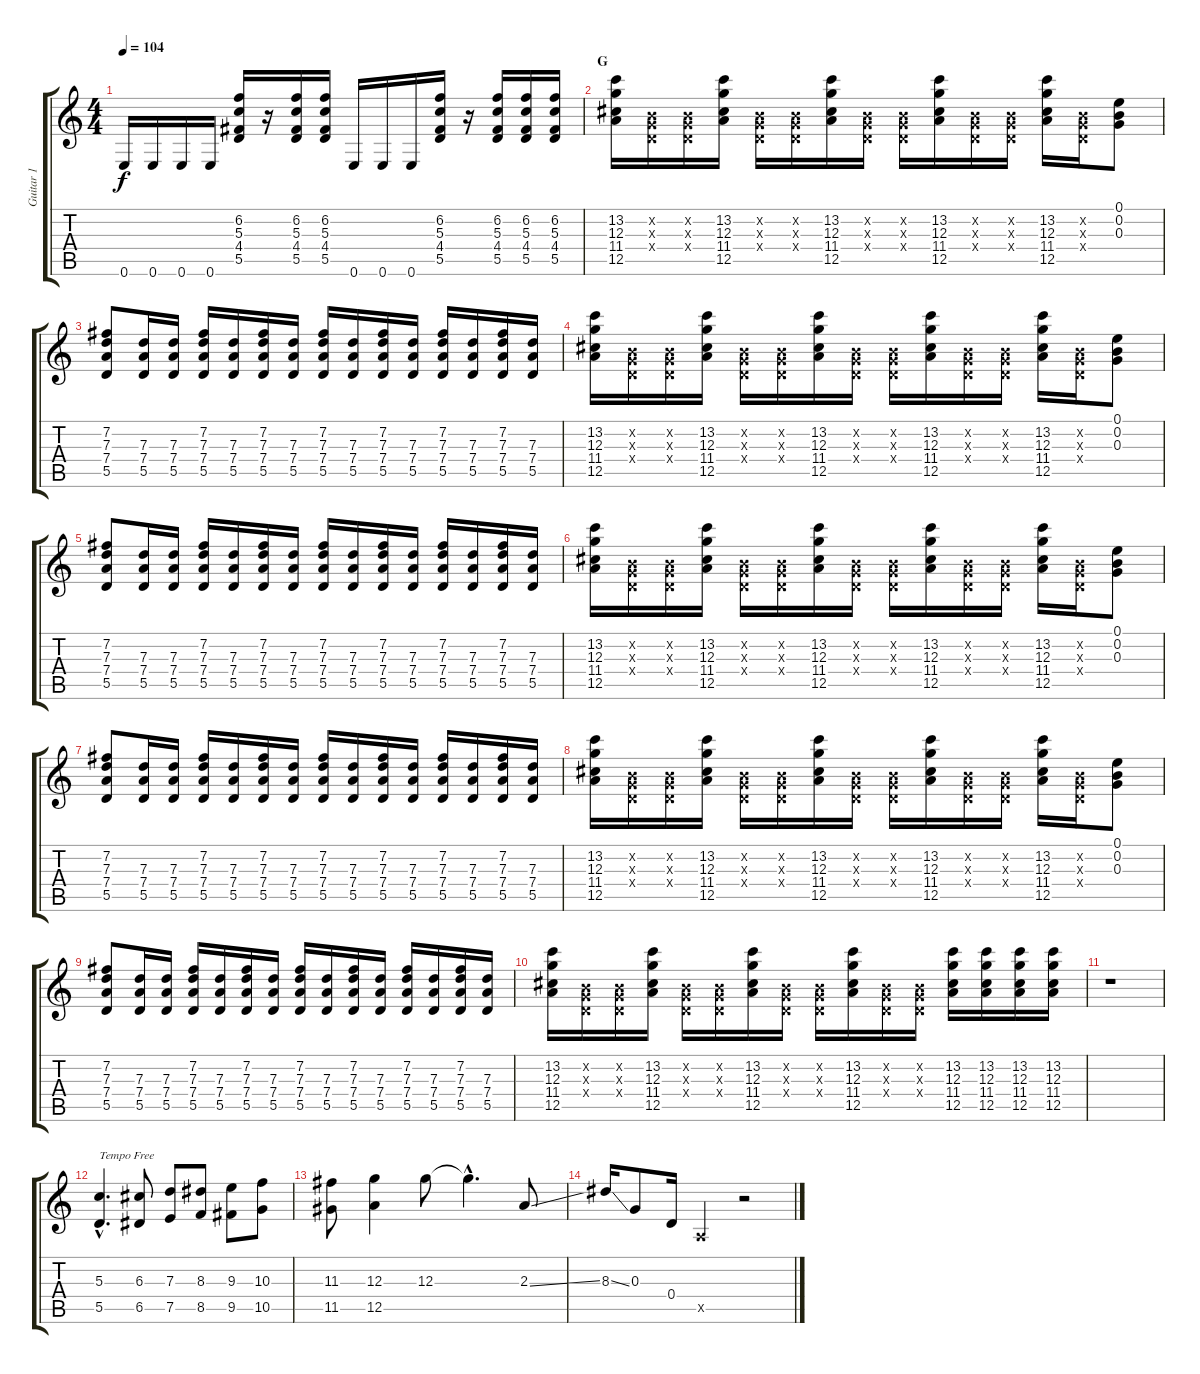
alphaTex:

\track ("Guitar 1" "Guitar 1") {instrument distortionguitar}
\staff {score tabs}
\tuning (E4 B3 G3 D3 A2 E2) {hide}
\ts (4 4)
\tempo 104
\clef g2
\ks c
0.6.16{dy f} 0.6.16 0.6.16 0.6.16 (6.2 5.3 4.4 5.5).16 r.16 (6.2 5.3 4.4 5.5).16 (6.2 5.3 4.4 5.5).16 0.6.16 0.6.16 0.6.16 (6.2 5.3 4.4 5.5).16 r.16 (6.2 5.3 4.4 5.5).16 (6.2 5.3 4.4 5.5).16 (6.2 5.3 4.4 5.5).16 |
\section ("" "G")
(13.2 12.3 11.4 12.5).16 (0.2{x} 0.3{x} 0.4{x}).16 (0.2{x} 0.3{x} 0.4{x}).16 (13.2 12.3 11.4 12.5).16 (0.2{x} 0.3{x} 0.4{x}).16 (0.2{x} 0.3{x} 0.4{x}).16 (13.2 12.3 11.4 12.5).16 (0.2{x} 0.3{x} 0.4{x}).16 (0.2{x} 0.3{x} 0.4{x}).16 (13.2 12.3 11.4 12.5).16 (0.2{x} 0.3{x} 0.4{x}).16 (0.2{x} 0.3{x} 0.4{x}).16 (13.2 12.3 11.4 12.5).16 (0.2{x} 0.3{x} 0.4{x}).16 (0.1 0.2 0.3).8 |
(7.2 7.3 7.4 5.5).8 (7.3 7.4 5.5).16 (7.3 7.4 5.5).16 (7.2 7.3 7.4 5.5).16 (7.3 7.4 5.5).16 (7.2 7.3 7.4 5.5).16 (7.3 7.4 5.5).16 (7.2 7.3 7.4 5.5).16 (7.3 7.4 5.5).16 (7.2 7.3 7.4 5.5).16 (7.3 7.4 5.5).16 (7.2 7.3 7.4 5.5).16 (7.3 7.4 5.5).16 (7.2 7.3 7.4 5.5).16 (7.3 7.4 5.5).16 |
(13.2 12.3 11.4 12.5).16 (0.2{x} 0.3{x} 0.4{x}).16 (0.2{x} 0.3{x} 0.4{x}).16 (13.2 12.3 11.4 12.5).16 (0.2{x} 0.3{x} 0.4{x}).16 (0.2{x} 0.3{x} 0.4{x}).16 (13.2 12.3 11.4 12.5).16 (0.2{x} 0.3{x} 0.4{x}).16 (0.2{x} 0.3{x} 0.4{x}).16 (13.2 12.3 11.4 12.5).16 (0.2{x} 0.3{x} 0.4{x}).16 (0.2{x} 0.3{x} 0.4{x}).16 (13.2 12.3 11.4 12.5).16 (0.2{x} 0.3{x} 0.4{x}).16 (0.1 0.2 0.3).8 |
(7.2 7.3 7.4 5.5).8 (7.3 7.4 5.5).16 (7.3 7.4 5.5).16 (7.2 7.3 7.4 5.5).16 (7.3 7.4 5.5).16 (7.2 7.3 7.4 5.5).16 (7.3 7.4 5.5).16 (7.2 7.3 7.4 5.5).16 (7.3 7.4 5.5).16 (7.2 7.3 7.4 5.5).16 (7.3 7.4 5.5).16 (7.2 7.3 7.4 5.5).16 (7.3 7.4 5.5).16 (7.2 7.3 7.4 5.5).16 (7.3 7.4 5.5).16 |
(13.2 12.3 11.4 12.5).16 (0.2{x} 0.3{x} 0.4{x}).16 (0.2{x} 0.3{x} 0.4{x}).16 (13.2 12.3 11.4 12.5).16 (0.2{x} 0.3{x} 0.4{x}).16 (0.2{x} 0.3{x} 0.4{x}).16 (13.2 12.3 11.4 12.5).16 (0.2{x} 0.3{x} 0.4{x}).16 (0.2{x} 0.3{x} 0.4{x}).16 (13.2 12.3 11.4 12.5).16 (0.2{x} 0.3{x} 0.4{x}).16 (0.2{x} 0.3{x} 0.4{x}).16 (13.2 12.3 11.4 12.5).16 (0.2{x} 0.3{x} 0.4{x}).16 (0.1 0.2 0.3).8 |
(7.2 7.3 7.4 5.5).8 (7.3 7.4 5.5).16 (7.3 7.4 5.5).16 (7.2 7.3 7.4 5.5).16 (7.3 7.4 5.5).16 (7.2 7.3 7.4 5.5).16 (7.3 7.4 5.5).16 (7.2 7.3 7.4 5.5).16 (7.3 7.4 5.5).16 (7.2 7.3 7.4 5.5).16 (7.3 7.4 5.5).16 (7.2 7.3 7.4 5.5).16 (7.3 7.4 5.5).16 (7.2 7.3 7.4 5.5).16 (7.3 7.4 5.5).16 |
(13.2 12.3 11.4 12.5).16 (0.2{x} 0.3{x} 0.4{x}).16 (0.2{x} 0.3{x} 0.4{x}).16 (13.2 12.3 11.4 12.5).16 (0.2{x} 0.3{x} 0.4{x}).16 (0.2{x} 0.3{x} 0.4{x}).16 (13.2 12.3 11.4 12.5).16 (0.2{x} 0.3{x} 0.4{x}).16 (0.2{x} 0.3{x} 0.4{x}).16 (13.2 12.3 11.4 12.5).16 (0.2{x} 0.3{x} 0.4{x}).16 (0.2{x} 0.3{x} 0.4{x}).16 (13.2 12.3 11.4 12.5).16 (0.2{x} 0.3{x} 0.4{x}).16 (0.1 0.2 0.3).8 |
(7.2 7.3 7.4 5.5).8 (7.3 7.4 5.5).16 (7.3 7.4 5.5).16 (7.2 7.3 7.4 5.5).16 (7.3 7.4 5.5).16 (7.2 7.3 7.4 5.5).16 (7.3 7.4 5.5).16 (7.2 7.3 7.4 5.5).16 (7.3 7.4 5.5).16 (7.2 7.3 7.4 5.5).16 (7.3 7.4 5.5).16 (7.2 7.3 7.4 5.5).16 (7.3 7.4 5.5).16 (7.2 7.3 7.4 5.5).16 (7.3 7.4 5.5).16 |
(13.2 12.3 11.4 12.5).16 (0.2{x} 0.3{x} 0.4{x}).16 (0.2{x} 0.3{x} 0.4{x}).16 (13.2 12.3 11.4 12.5).16 (0.2{x} 0.3{x} 0.4{x}).16 (0.2{x} 0.3{x} 0.4{x}).16 (13.2 12.3 11.4 12.5).16 (0.2{x} 0.3{x} 0.4{x}).16 (0.2{x} 0.3{x} 0.4{x}).16 (13.2 12.3 11.4 12.5).16 (0.2{x} 0.3{x} 0.4{x}).16 (0.2{x} 0.3{x} 0.4{x}).16 (13.2 12.3 11.4 12.5).16 (13.2 12.3 11.4 12.5).16 (13.2 12.3 11.4 12.5).16 (13.2 12.3 11.4 12.5).16 |
r.1 |
(5.3{hac} 5.5{hac}).4{d txt "Tempo Free"} (6.3 6.5).8 (7.3 7.5).8 (8.3 8.5).8 (9.3 9.5).8 (10.3 10.5).8 |
(11.3 11.5).8 (12.3 12.5).4 12.3.8 12.3{hac t}.4{d} 2.3{ss}.8 |
8.3{ss}.16 0.3.8 0.4.16 0.5{x}.4 r.2
